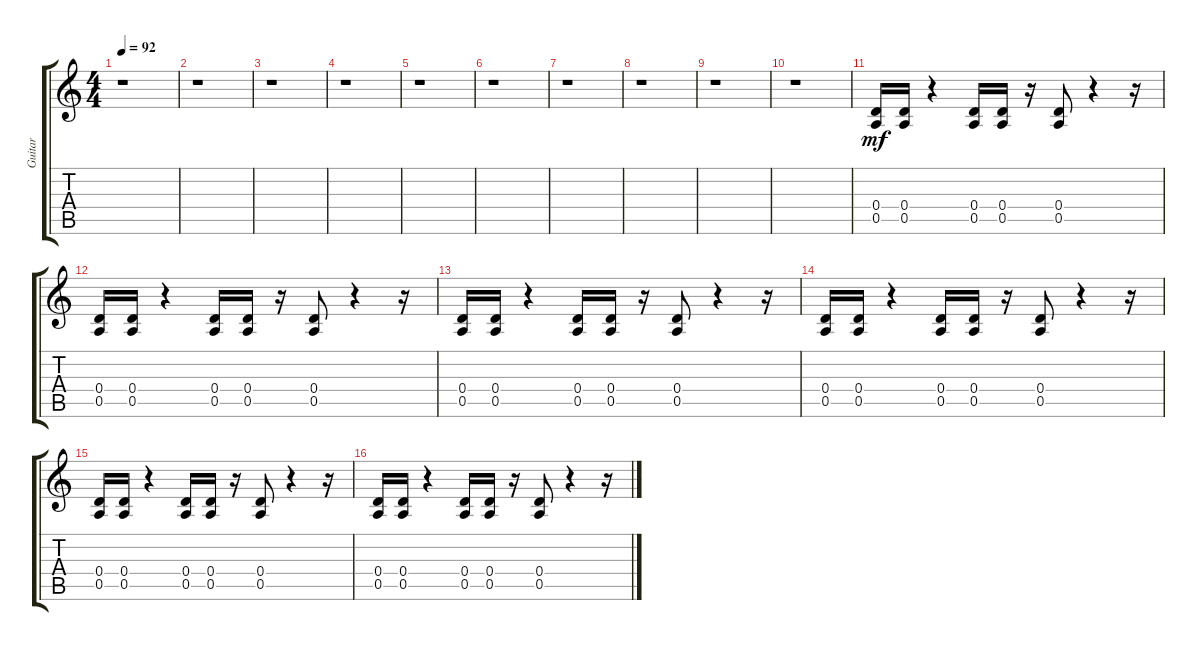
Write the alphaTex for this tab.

\track ("Guitar" "Guitar") {instrument distortionguitar}
\staff {score tabs}
\tuning (E4 B3 G3 D3 A2 E2) {hide}
\ts (4 4)
\tempo 92
\clef g2
\ks c
r.1{dy mf} |
r.1 |
r.1 |
r.1 |
r.1 |
r.1 |
r.1 |
r.1 |
r.1 |
r.1 |
(0.4 0.5).16 (0.4 0.5).16 r.4 (0.4 0.5).16 (0.4 0.5).16 r.16 (0.4 0.5).8 r.4 r.16 |
(0.4 0.5).16 (0.4 0.5).16 r.4 (0.4 0.5).16 (0.4 0.5).16 r.16 (0.4 0.5).8 r.4 r.16 |
(0.4 0.5).16 (0.4 0.5).16 r.4 (0.4 0.5).16 (0.4 0.5).16 r.16 (0.4 0.5).8 r.4 r.16 |
(0.4 0.5).16 (0.4 0.5).16 r.4 (0.4 0.5).16 (0.4 0.5).16 r.16 (0.4 0.5).8 r.4 r.16 |
(0.4 0.5).16 (0.4 0.5).16 r.4 (0.4 0.5).16 (0.4 0.5).16 r.16 (0.4 0.5).8 r.4 r.16 |
(0.4 0.5).16 (0.4 0.5).16 r.4 (0.4 0.5).16 (0.4 0.5).16 r.16 (0.4 0.5).8 r.4 r.16
